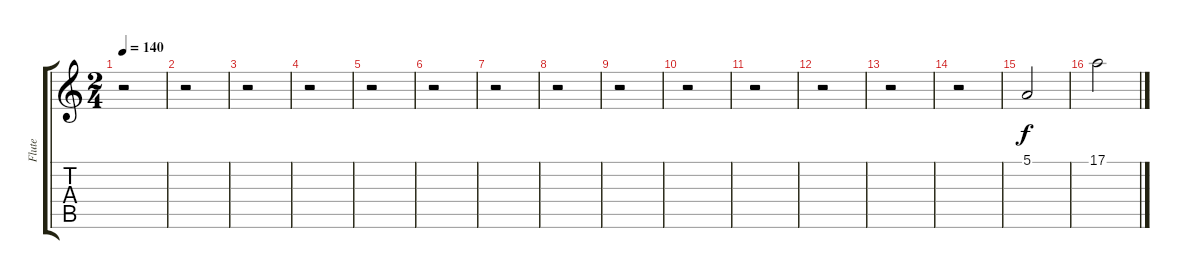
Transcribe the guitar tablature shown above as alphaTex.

\track ("Flute" "Flute") {instrument flute}
\staff {score tabs}
\tuning (E4 B3 G3 D3 A2 E2) {hide}
\ts (2 4)
\tempo 140
\clef g2
\ks c
r.2{dy mf} |
r.2 |
r.2 |
r.2 |
r.2 |
r.2 |
r.2 |
r.2 |
r.2 |
r.2 |
r.2 |
r.2 |
r.2 |
r.2 |
5.1.2{dy f} |
17.1.2
